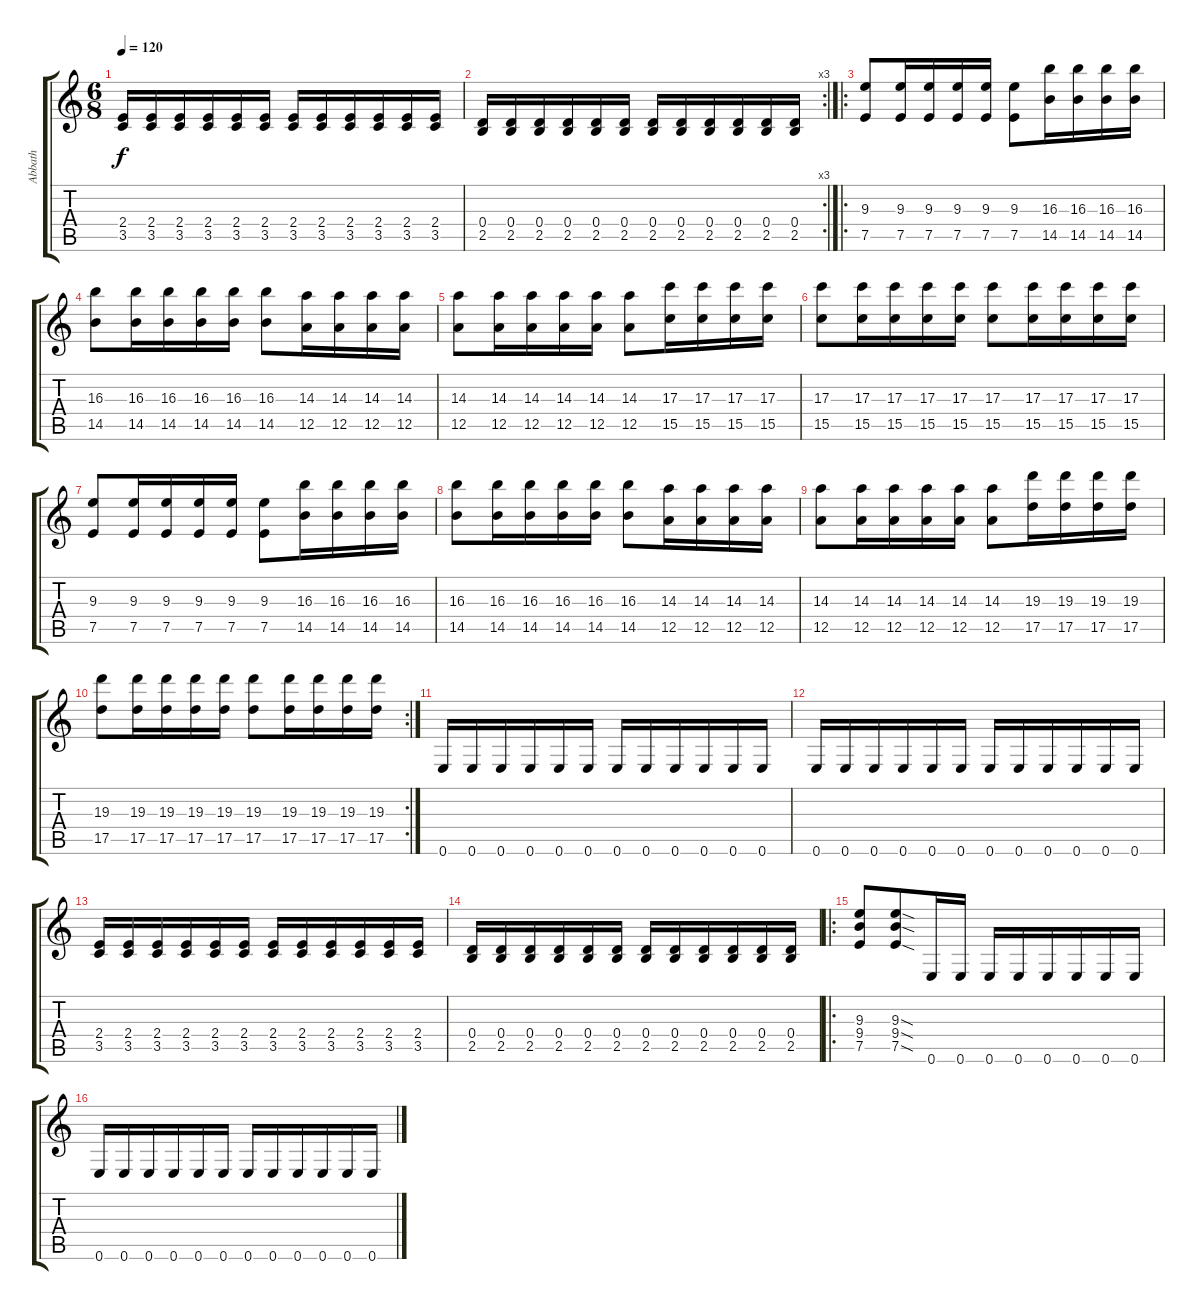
\track ("Abbath" "Abbath") {instrument distortionguitar}
\staff {score tabs}
\tuning (E4 B3 G3 D3 A2 E2) {hide}
\ts (6 8)
\tempo 120
\clef g2
\ks c
(2.4 3.5).16{dy f} (2.4 3.5).16 (2.4 3.5).16 (2.4 3.5).16 (2.4 3.5).16 (2.4 3.5).16 (2.4 3.5).16 (2.4 3.5).16 (2.4 3.5).16 (2.4 3.5).16 (2.4 3.5).16 (2.4 3.5).16 |
\rc 3
(0.4 2.5).16 (0.4 2.5).16 (0.4 2.5).16 (0.4 2.5).16 (0.4 2.5).16 (0.4 2.5).16 (0.4 2.5).16 (0.4 2.5).16 (0.4 2.5).16 (0.4 2.5).16 (0.4 2.5).16 (0.4 2.5).16 |
\ro
(9.3 7.5).8 (9.3 7.5).16 (9.3 7.5).16 (9.3 7.5).16 (9.3 7.5).16 (9.3 7.5).8 (16.3 14.5).16 (16.3 14.5).16 (16.3 14.5).16 (16.3 14.5).16 |
(16.3 14.5).8 (16.3 14.5).16 (16.3 14.5).16 (16.3 14.5).16 (16.3 14.5).16 (16.3 14.5).8 (14.3 12.5).16 (14.3 12.5).16 (14.3 12.5).16 (14.3 12.5).16 |
(14.3 12.5).8 (14.3 12.5).16 (14.3 12.5).16 (14.3 12.5).16 (14.3 12.5).16 (14.3 12.5).8 (17.3 15.5).16 (17.3 15.5).16 (17.3 15.5).16 (17.3 15.5).16 |
(17.3 15.5).8 (17.3 15.5).16 (17.3 15.5).16 (17.3 15.5).16 (17.3 15.5).16 (17.3 15.5).8 (17.3 15.5).16 (17.3 15.5).16 (17.3 15.5).16 (17.3 15.5).16 |
(9.3 7.5).8 (9.3 7.5).16 (9.3 7.5).16 (9.3 7.5).16 (9.3 7.5).16 (9.3 7.5).8 (16.3 14.5).16 (16.3 14.5).16 (16.3 14.5).16 (16.3 14.5).16 |
(16.3 14.5).8 (16.3 14.5).16 (16.3 14.5).16 (16.3 14.5).16 (16.3 14.5).16 (16.3 14.5).8 (14.3 12.5).16 (14.3 12.5).16 (14.3 12.5).16 (14.3 12.5).16 |
(14.3 12.5).8 (14.3 12.5).16 (14.3 12.5).16 (14.3 12.5).16 (14.3 12.5).16 (14.3 12.5).8 (19.3 17.5).16 (19.3 17.5).16 (19.3 17.5).16 (19.3 17.5).16 |
\rc 2
(19.3 17.5).8 (19.3 17.5).16 (19.3 17.5).16 (19.3 17.5).16 (19.3 17.5).16 (19.3 17.5).8 (19.3 17.5).16 (19.3 17.5).16 (19.3 17.5).16 (19.3 17.5).16 |
0.6.16 0.6.16 0.6.16 0.6.16 0.6.16 0.6.16 0.6.16 0.6.16 0.6.16 0.6.16 0.6.16 0.6.16 |
0.6.16 0.6.16 0.6.16 0.6.16 0.6.16 0.6.16 0.6.16 0.6.16 0.6.16 0.6.16 0.6.16 0.6.16 |
(2.4 3.5).16 (2.4 3.5).16 (2.4 3.5).16 (2.4 3.5).16 (2.4 3.5).16 (2.4 3.5).16 (2.4 3.5).16 (2.4 3.5).16 (2.4 3.5).16 (2.4 3.5).16 (2.4 3.5).16 (2.4 3.5).16 |
(0.4 2.5).16 (0.4 2.5).16 (0.4 2.5).16 (0.4 2.5).16 (0.4 2.5).16 (0.4 2.5).16 (0.4 2.5).16 (0.4 2.5).16 (0.4 2.5).16 (0.4 2.5).16 (0.4 2.5).16 (0.4 2.5).16 |
\ro
(9.3 9.4 7.5).8 (9.3{sod} 9.4{sod} 7.5{sod}).8 0.6.16 0.6.16 0.6.16 0.6.16 0.6.16 0.6.16 0.6.16 0.6.16 |
0.6.16 0.6.16 0.6.16 0.6.16 0.6.16 0.6.16 0.6.16 0.6.16 0.6.16 0.6.16 0.6.16 0.6.16
